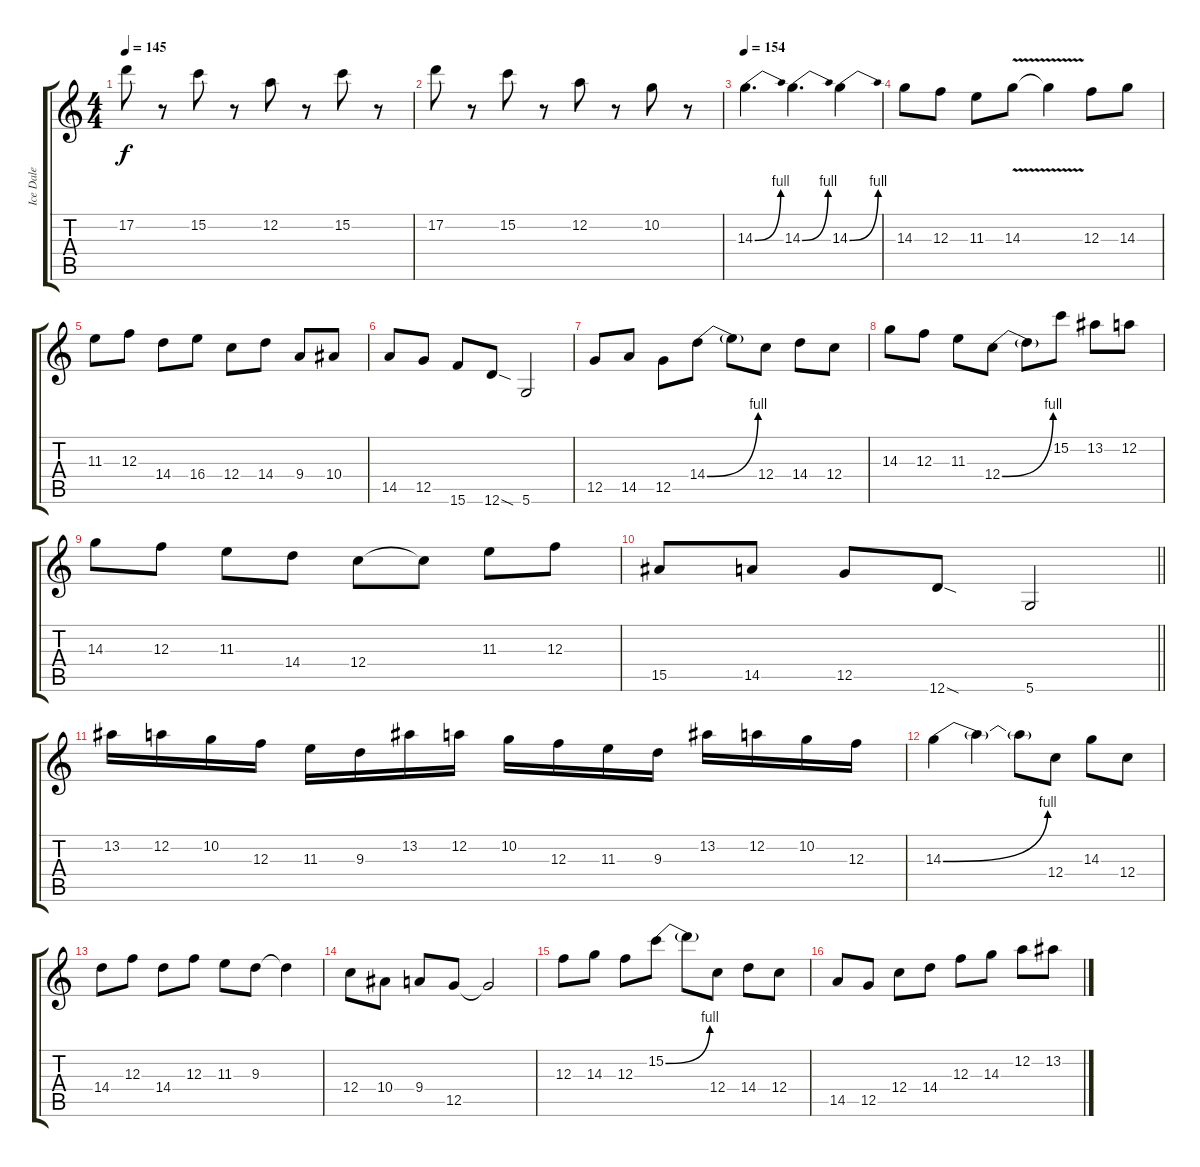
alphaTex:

\track ("Ice Dale" "Ice Dale") {instrument distortionguitar}
\staff {score tabs}
\tuning (D4 A3 F3 C3 G2 D2) {hide}
\ts (4 4)
\tempo 145
\clef g2
\ks c
17.2.8{dy f} r.8 15.2.8 r.8 12.2.8 r.8 15.2.8 r.8 |
17.2.8 r.8 15.2.8 r.8 12.2.8 r.8 10.2.8 r.8 |
\tempo 154
14.3{be (bend 0 0 60 4)}.4{d} 14.3{be (bend 0 0 60 4)}.4{d} 14.3{be (bend 0 0 60 4)}.4 |
14.3.8 12.3.8 11.3.8 14.3{v}.8 14.3{t}.4 12.3.8 14.3.8 |
11.3.8 12.3.8 14.4.8 16.4.8 12.4.8 14.4.8 9.4.8 10.4.8 |
14.5.8 12.5.8 15.6.8 12.6{sod}.8 5.6.2 |
12.5.8 14.5.8 12.5.8 14.4{be (bend 0 0 60 4)}.8 14.4{t}.8 12.4.8 14.4.8 12.4.8 |
14.3.8 12.3.8 11.3.8 12.4{be (bend 0 0 60 4)}.8 12.4{t}.8 15.2.8 13.2.8 12.2.8 |
14.3.8 12.3.8 11.3.8 14.4.8 12.4.8 12.4{t}.8 11.3.8 12.3.8 |
\barLineRight lightlight
15.5.8 14.5.8 12.5.8 12.6{sod}.8 5.6.2 |
13.2.16 12.2.16 10.2.16 12.3.16 11.3.16 9.3.16 13.2.16 12.2.16 10.2.16 12.3.16 11.3.16 9.3.16 13.2.16 12.2.16 10.2.16 12.3.16 |
14.3{be (bend 0 0 60 4)}.4 14.3{t}.4 14.3{t}.8 12.4.8 14.3.8 12.4.8 |
14.4.8 12.3.8 14.4.8 12.3.8 11.3.8 9.3.8 9.3{t}.4 |
12.4.8 10.4.8 9.4.8 12.5.8 12.5{t}.2 |
12.3.8 14.3.8 12.3.8 15.2{be (bend 0 0 60 4)}.8 15.2{t}.8 12.4.8 14.4.8 12.4.8 |
14.5.8 12.5.8 12.4.8 14.4.8 12.3.8 14.3.8 12.2.8 13.2.8
